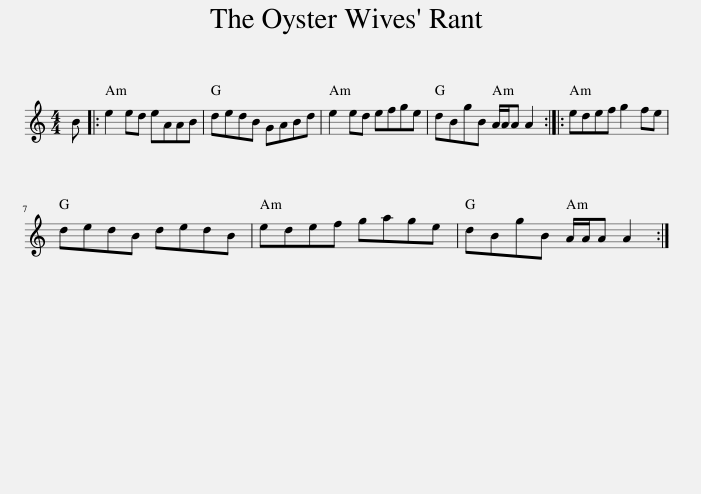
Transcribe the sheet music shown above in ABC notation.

X:1
L:1/8
M:4/4
I:linebreak $
K:C
V:1 treble
V:1
 B |: e2 ed eAAB | dedB GABd | e2 ed efge | dBgB A/A/A A2 :: %5
 edef g2 fe |$ dedB dedB | edef gage | dBgB A/A/A A2 :| %9
